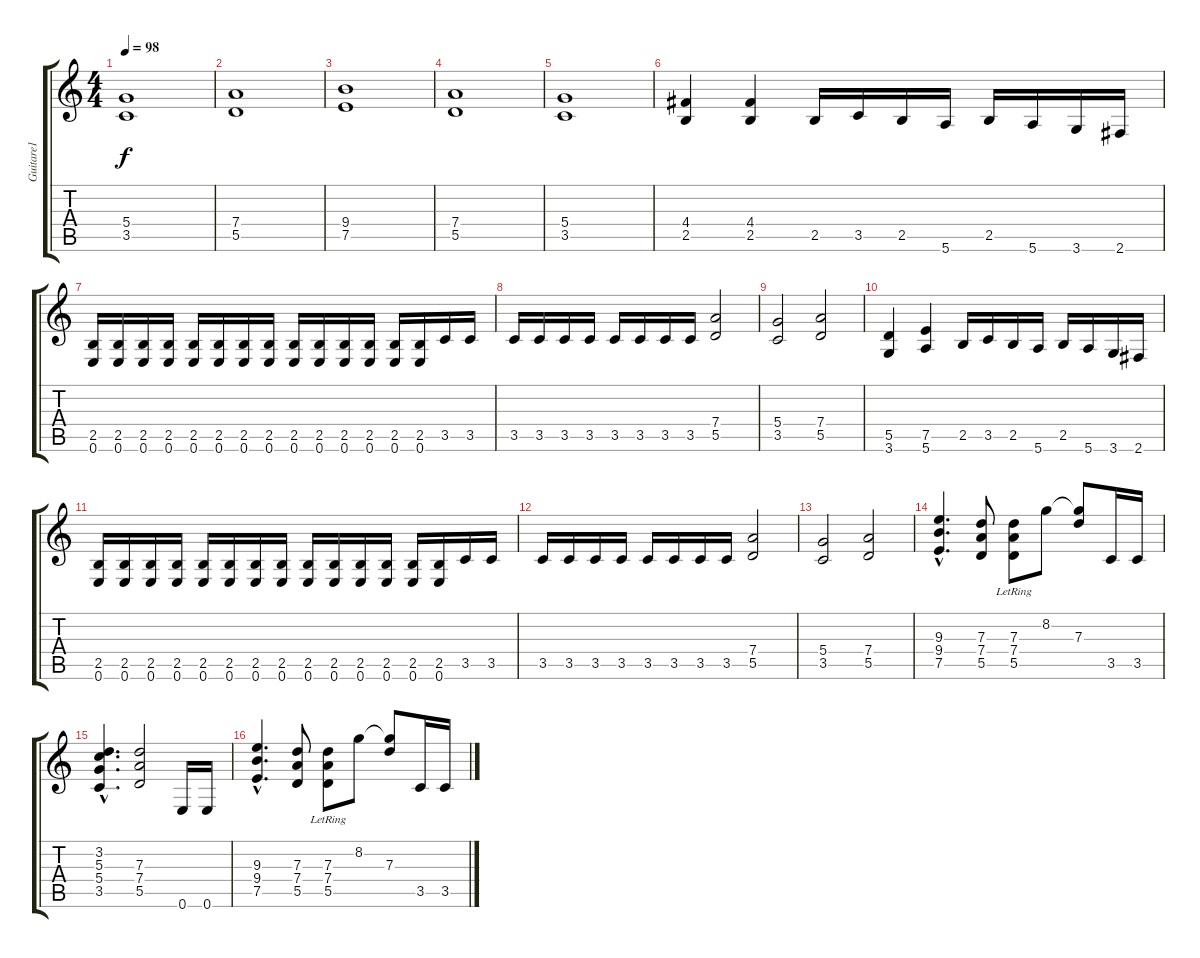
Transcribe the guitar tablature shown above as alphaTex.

\track ("Guitare1" "Guitare1") {instrument overdrivenguitar}
\staff {score tabs}
\tuning (E4 B3 G3 D3 A2 E2) {hide}
\ts (4 4)
\tempo 98
\clef g2
\ks c
(5.4 3.5).1{dy f} |
(7.4 5.5).1 |
(9.4 7.5).1 |
(7.4 5.5).1 |
(5.4 3.5).1 |
(4.4 2.5).4 (4.4 2.5).4 2.5.16 3.5.16 2.5.16 5.6.16 2.5.16 5.6.16 3.6.16 2.6.16 |
(2.5 0.6).16 (2.5 0.6).16 (2.5 0.6).16 (2.5 0.6).16 (2.5 0.6).16 (2.5 0.6).16 (2.5 0.6).16 (2.5 0.6).16 (2.5 0.6).16 (2.5 0.6).16 (2.5 0.6).16 (2.5 0.6).16 (2.5 0.6).16 (2.5 0.6).16 3.5.16 3.5.16 |
3.5.16 3.5.16 3.5.16 3.5.16 3.5.16 3.5.16 3.5.16 3.5.16 (7.4 5.5).2 |
(5.4 3.5).2 (7.4 5.5).2 |
(5.5 3.6).4 (7.5 5.6).4 2.5.16 3.5.16 2.5.16 5.6.16 2.5.16 5.6.16 3.6.16 2.6.16 |
(2.5 0.6).16 (2.5 0.6).16 (2.5 0.6).16 (2.5 0.6).16 (2.5 0.6).16 (2.5 0.6).16 (2.5 0.6).16 (2.5 0.6).16 (2.5 0.6).16 (2.5 0.6).16 (2.5 0.6).16 (2.5 0.6).16 (2.5 0.6).16 (2.5 0.6).16 3.5.16 3.5.16 |
3.5.16 3.5.16 3.5.16 3.5.16 3.5.16 3.5.16 3.5.16 3.5.16 (7.4 5.5).2 |
(5.4 3.5).2 (7.4 5.5).2 |
(9.3{hac} 9.4{hac} 7.5{hac}).4{d} (7.3 7.4 5.5).8 (7.3{lr} 7.4{lr} 5.5{lr}).8 8.2.8 (8.2{t} 7.3).8 3.5.16 3.5.16 |
(3.2{hac} 5.3{hac} 5.4{hac} 3.5{hac}).4{d} (7.3 7.4 5.5).2 0.6.16 0.6.16 |
(9.3{hac} 9.4{hac} 7.5{hac}).4{d} (7.3 7.4 5.5).8 (7.3{lr} 7.4{lr} 5.5{lr}).8 8.2.8 (8.2{t} 7.3).8 3.5.16 3.5.16
